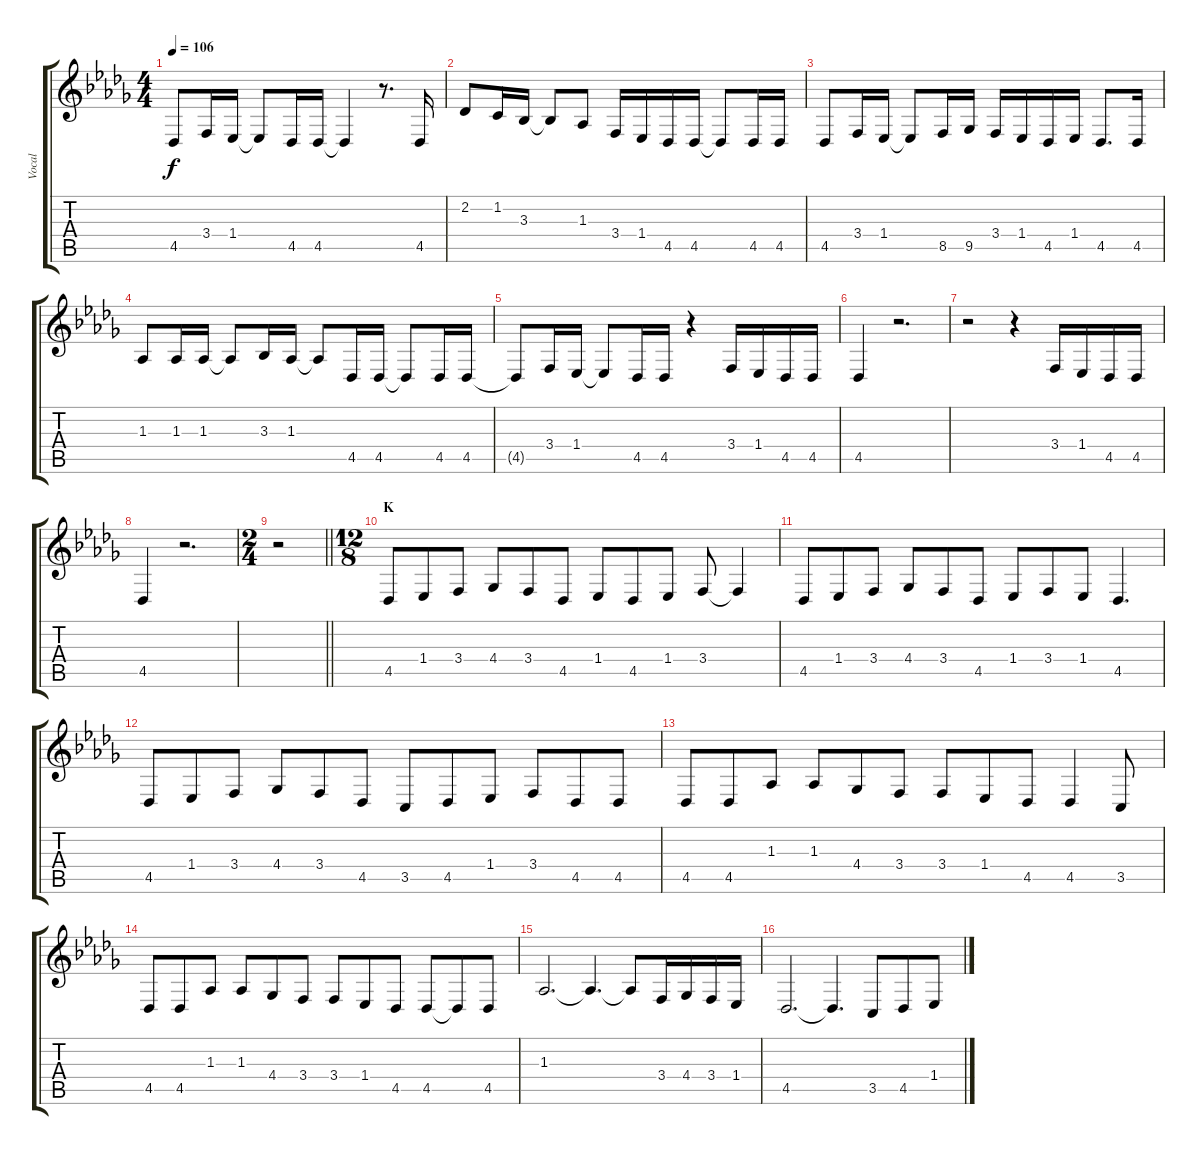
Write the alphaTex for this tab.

\track ("Vocal" "Vocal") {instrument flute}
\staff {score tabs}
\tuning (E4 B3 G3 D3 A2 E2) {hide}
\ts (4 4)
\tempo 106
\clef g2
\ks db
4.5{t}.8{dy f} 3.4.16 1.4.16 1.4{t}.8 4.5.16 4.5.16 4.5{t}.4 r.8{d} 4.5.16 |
2.2.8 1.2.16 3.3.16 3.3{t}.8 1.3.8 3.4.16 1.4.16 4.5.16 4.5.16 4.5{t}.8 4.5.16 4.5.16 |
4.5.8 3.4.16 1.4.16 1.4{t}.8 8.5.16 9.5.16 3.4.16 1.4.16 4.5.16 1.4.16 4.5.8{d} 4.5.16 |
1.3.8 1.3.16 1.3.16 1.3{t}.8 3.3.16 1.3.16 1.3{t}.8 4.5.16 4.5.16 4.5{t}.8 4.5.16 4.5.16 |
4.5{t}.8 3.4.16 1.4.16 1.4{t}.8 4.5.16 4.5.16 r.4 3.4.16 1.4.16 4.5.16 4.5.16 |
4.5.4 r.2{d} |
r.2 r.4 3.4.16 1.4.16 4.5.16 4.5.16 |
4.5.4 r.2{d} |
\ts (2 4)
\barLineRight lightlight
r.2 |
\ts (12 8)
\section ("" "K")
4.5.8 1.4.8 3.4.8 4.4.8 3.4.8 4.5.8 1.4.8 4.5.8 1.4.8 3.4.8 3.4{t}.4 |
4.5.8 1.4.8 3.4.8 4.4.8 3.4.8 4.5.8 1.4.8 3.4.8 1.4.8 4.5.4{d} |
4.5.8 1.4.8 3.4.8 4.4.8 3.4.8 4.5.8 3.5.8 4.5.8 1.4.8 3.4.8 4.5.8 4.5.8 |
4.5.8 4.5.8 1.3.8 1.3.8 4.4.8 3.4.8 3.4.8 1.4.8 4.5.8 4.5.4 3.5.8 |
4.5.8 4.5.8 1.3.8 1.3.8 4.4.8 3.4.8 3.4.8 1.4.8 4.5.8 4.5.8 4.5{t}.8 4.5.8 |
1.3.2{d} 1.3{t}.4{d} 1.3{t}.8 3.4.16 4.4.16 3.4.16 1.4.16 |
4.5.2{d} 4.5{t}.4{d} 3.5.8 4.5.8 1.4.8
